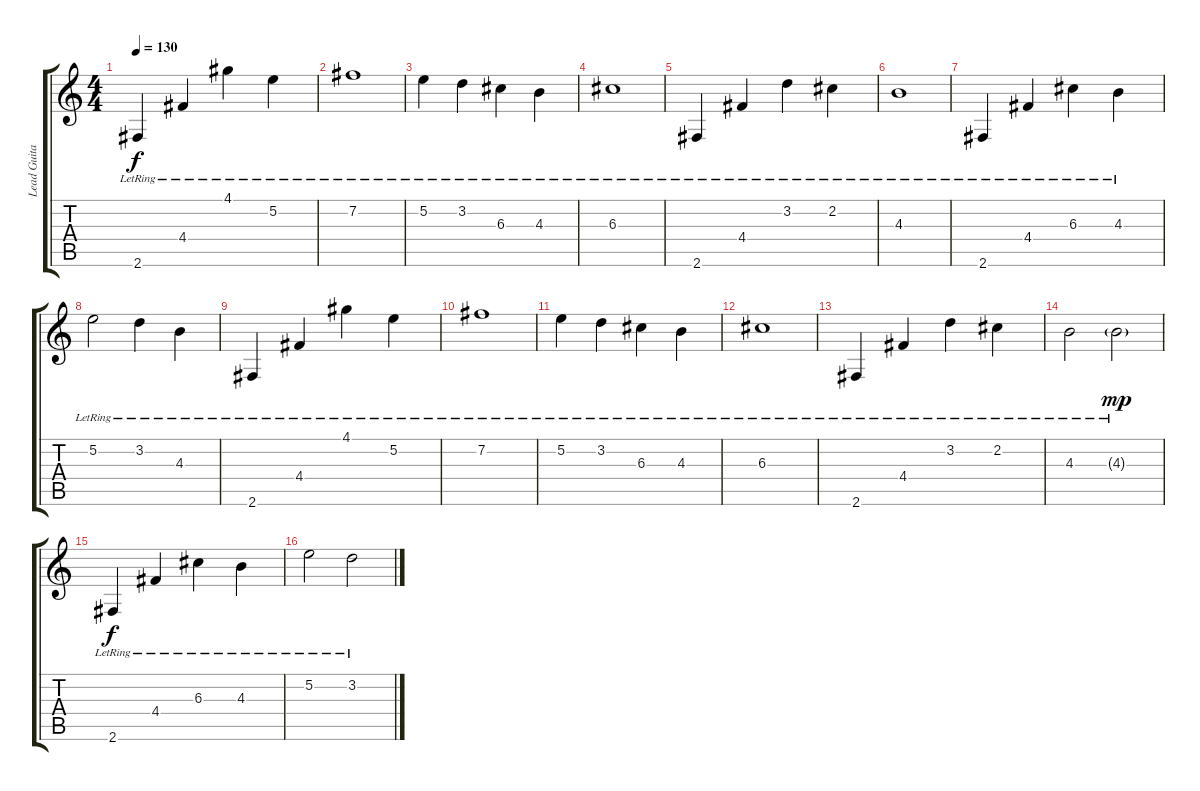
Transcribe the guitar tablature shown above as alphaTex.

\track ("Lead Guitar" "Lead Guita") {instrument electricguitarjazz}
\staff {score tabs}
\tuning (E4 B3 G3 D3 A2 E2) {hide}
\ts (4 4)
\tempo 130
\clef g2
\ks c
2.6{lr}.4{dy f} 4.4{lr}.4 4.1{lr}.4 5.2{lr}.4 |
7.2{lr}.1 |
5.2{lr}.4 3.2{lr}.4 6.3{lr}.4 4.3{lr}.4 |
6.3{lr}.1 |
2.6{lr}.4 4.4{lr}.4 3.2{lr}.4 2.2{lr}.4 |
4.3{lr}.1 |
2.6{lr}.4 4.4{lr}.4 6.3{lr}.4 4.3{lr}.4 |
5.2{lr}.2 3.2{lr}.4 4.3{lr}.4 |
2.6{lr}.4 4.4{lr}.4 4.1{lr}.4 5.2{lr}.4 |
7.2{lr}.1 |
5.2{lr}.4 3.2{lr}.4 6.3{lr}.4 4.3{lr}.4 |
6.3{lr}.1 |
2.6{lr}.4{volume 12} 4.4{lr}.4 3.2{lr}.4 2.2{lr}.4 |
4.3{lr}.2 4.3{g lr}.2{dy mp} |
2.6{lr}.4{dy f} 4.4{lr}.4 6.3{lr}.4 4.3{lr}.4 |
5.2{lr}.2 3.2{lr}.2
